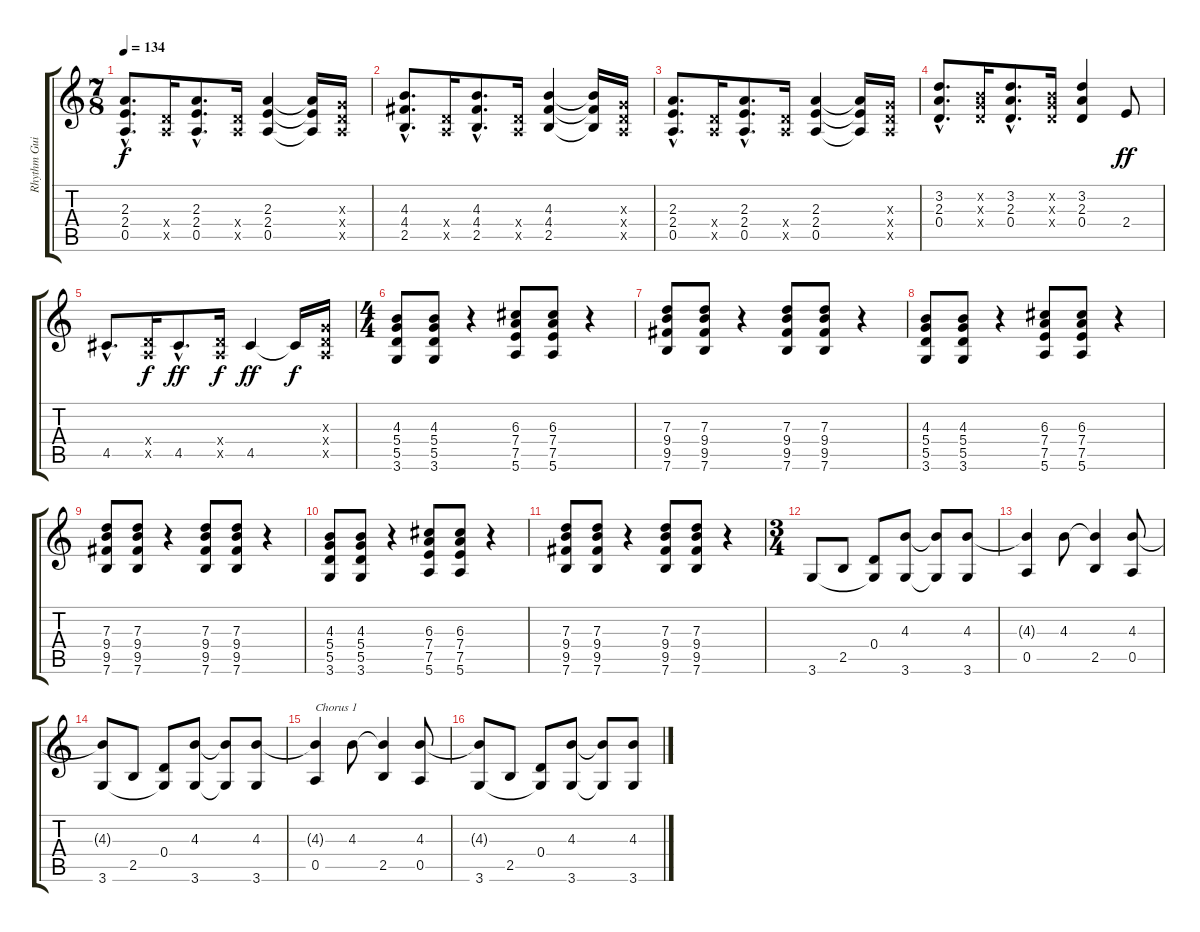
\track ("Rhythm Guitar 1" "Rhythm Gui") {instrument distortionguitar}
\staff {score tabs}
\tuning (E4 B3 G3 D3 A2 E2) {hide}
\ts (7 8)
\tempo 134
\clef g2
\ks c
(2.3{hac} 2.4{hac} 0.5{hac}).8{d dy f} (0.4{x} 0.5{x}).16 (2.3{hac} 2.4{hac} 0.5{hac}).8{d} (0.4{x} 0.5{x}).16 (2.3 2.4 0.5).4 (2.3{t} 2.4{t} 0.5{t}).16 (0.3{x} 0.4{x} 0.5{x}).16 |
(4.3{hac} 4.4{hac} 2.5{hac}).8{d} (0.4{x} 0.5{x}).16 (4.3{hac} 4.4{hac} 2.5{hac}).8{d} (0.4{x} 0.5{x}).16 (4.3 4.4 2.5).4 (4.3{t} 4.4{t} 2.5{t}).16 (0.3{x} 0.4{x} 0.5{x}).16 |
(2.3{hac} 2.4{hac} 0.5{hac}).8{d} (0.4{x} 0.5{x}).16 (2.3{hac} 2.4{hac} 0.5{hac}).8{d} (0.4{x} 0.5{x}).16 (2.3 2.4 0.5).4 (2.3{t} 2.4{t} 0.5{t}).16 (0.3{x} 0.4{x} 0.5{x}).16 |
(3.2{hac} 2.3{hac} 0.4{hac}).8{d} (0.2{x} 0.3{x} 0.4{x}).16 (3.2{hac} 2.3{hac} 0.4{hac}).8{d} (0.2{x} 0.3{x} 0.4{x}).16 (3.2 2.3 0.4).4 2.4.8{dy ff} |
4.5{hac}.8{d} (0.4{x} 0.5{x}).16{dy f} 4.5{hac}.8{d dy ff} (0.4{x} 0.5{x}).16{dy f} 4.5.4{dy ff} 4.5{t}.16{dy f} (0.3{x} 0.4{x} 0.5{x}).16 |
\ts (4 4)
(4.3 5.4 5.5 3.6).8 (4.3 5.4 5.5 3.6).8 r.4 (6.3 7.4 7.5 5.6).8 (6.3 7.4 7.5 5.6).8 r.4 |
(7.3 9.4 9.5 7.6).8 (7.3 9.4 9.5 7.6).8 r.4 (7.3 9.4 9.5 7.6).8 (7.3 9.4 9.5 7.6).8 r.4 |
(4.3 5.4 5.5 3.6).8 (4.3 5.4 5.5 3.6).8 r.4 (6.3 7.4 7.5 5.6).8 (6.3 7.4 7.5 5.6).8 r.4 |
(7.3 9.4 9.5 7.6).8 (7.3 9.4 9.5 7.6).8 r.4 (7.3 9.4 9.5 7.6).8 (7.3 9.4 9.5 7.6).8 r.4 |
(4.3 5.4 5.5 3.6).8 (4.3 5.4 5.5 3.6).8 r.4 (6.3 7.4 7.5 5.6).8 (6.3 7.4 7.5 5.6).8 r.4 |
(7.3 9.4 9.5 7.6).8 (7.3 9.4 9.5 7.6).8 r.4 (7.3 9.4 9.5 7.6).8 (7.3 9.4 9.5 7.6).8 r.4 |
\ts (3 4)
3.6.8 2.5.8 (0.4 3.6{t}).8 (4.3 3.6).8 (4.3{t} 3.6{t}).8 (4.3 3.6).8 |
(4.3{t} 0.5).4 4.3.8 (4.3{t} 2.5).4 (4.3 0.5).8 |
(4.3{t} 3.6).8 2.5.8 (0.4 3.6{t}).8 (4.3 3.6).8 (4.3{t} 3.6{t}).8 (4.3 3.6).8 |
(4.3{t} 0.5).4{txt "Chorus 1"} 4.3.8 (4.3{t} 2.5).4 (4.3 0.5).8 |
(4.3{t} 3.6).8 2.5.8 (0.4 3.6{t}).8 (4.3 3.6).8 (4.3{t} 3.6{t}).8 (4.3 3.6).8
